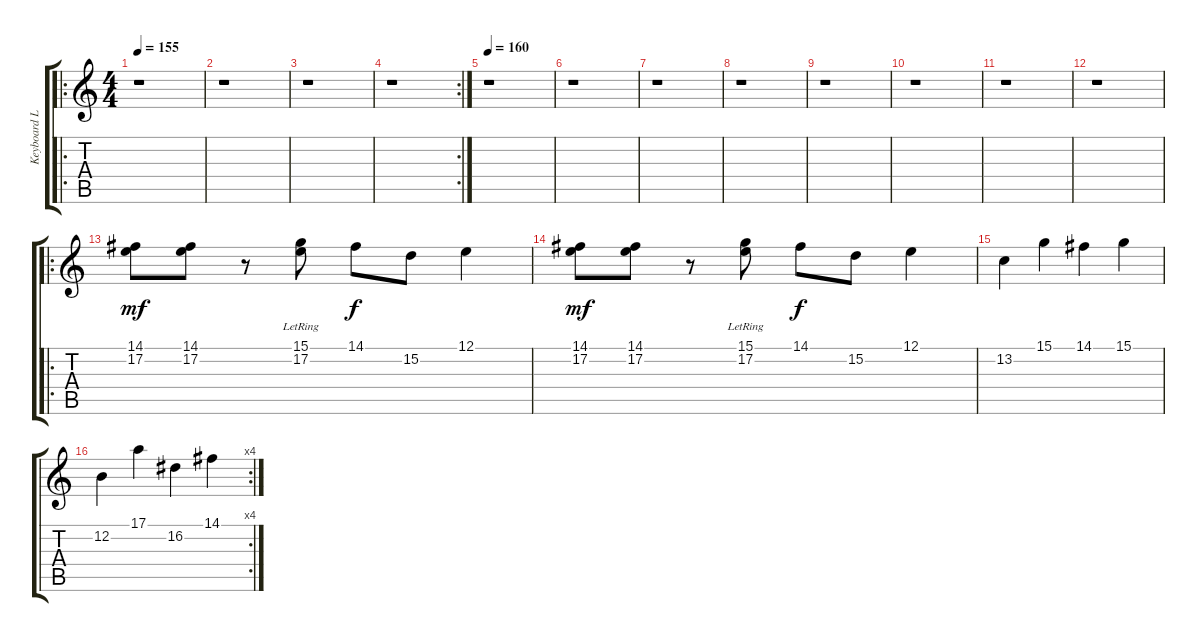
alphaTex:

\track ("Keyboard Lead" "Keyboard L") {instrument stringensemble1}
\staff {score tabs}
\tuning (E4 B3 G3 D3 A2 E2) {hide}
\ro
\ts (4 4)
\tempo 155
\clef g2
\ks c
r.1{dy f} |
r.1 |
r.1 |
\rc 2
r.1 |
\tempo 160
r.1 |
r.1 |
r.1 |
r.1 |
r.1 |
r.1 |
r.1 |
r.1 |
\ro
(14.1 17.2).8{dy mf volume 14} (14.1 17.2).8 r.8 (15.1 17.2{lr}).8 14.1.8{dy f} 15.2.8 12.1.4 |
(14.1 17.2).8{dy mf} (14.1 17.2).8 r.8 (15.1 17.2{lr}).8 14.1.8{dy f} 15.2.8 12.1.4 |
13.2.4 15.1.4 14.1.4 15.1.4 |
\rc 4
12.2.4 17.1.4 16.2.4 14.1.4
